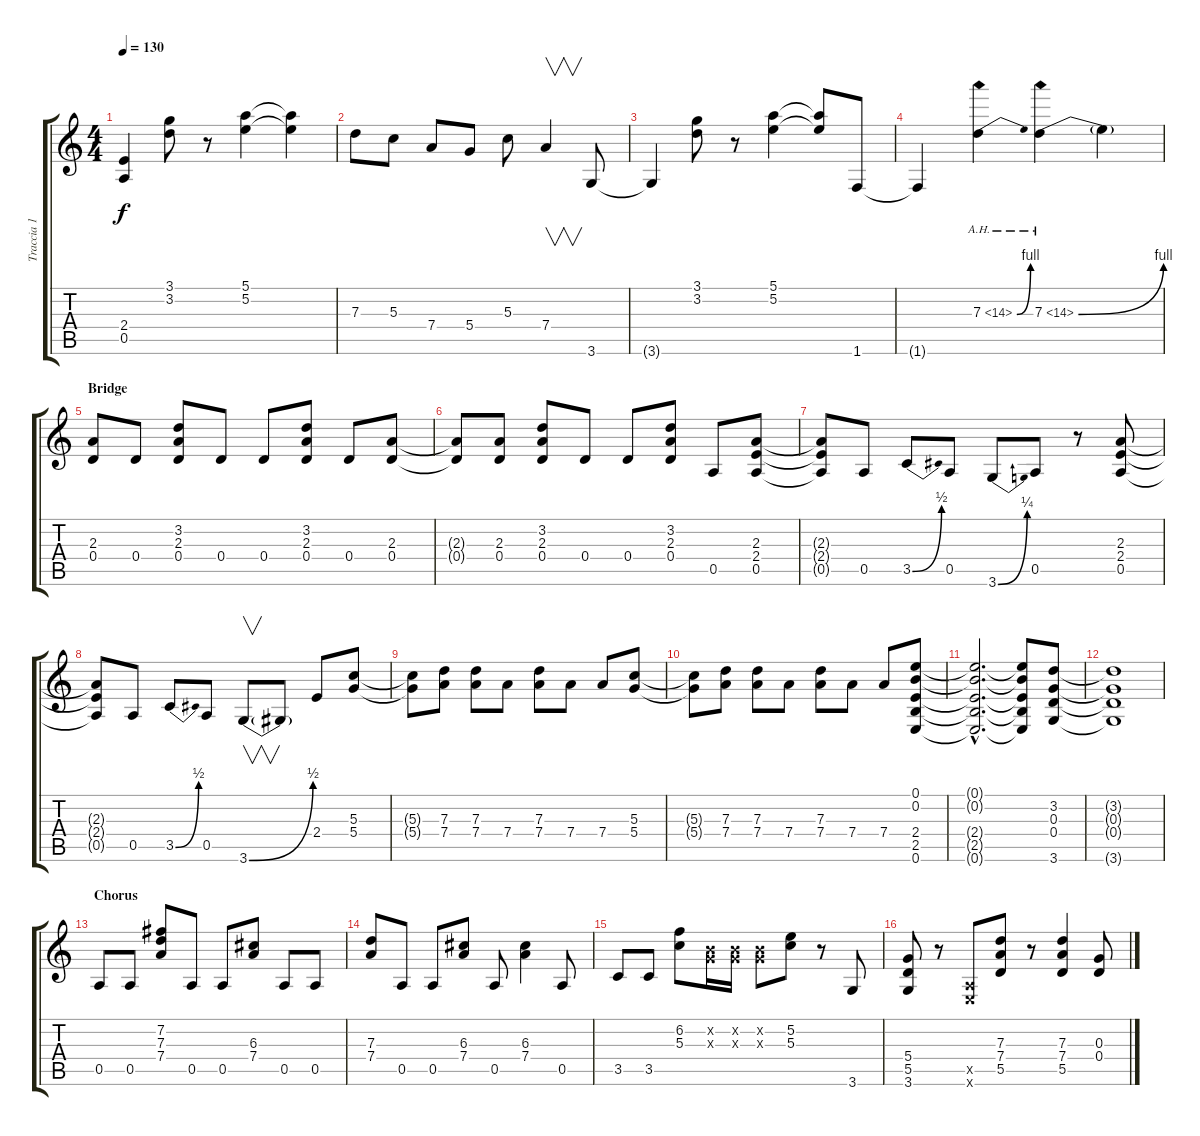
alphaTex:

\track ("Traccia 1" "Traccia 1") {instrument overdrivenguitar}
\staff {score tabs}
\tuning (E4 B3 G3 D3 A2 E2) {hide}
\ts (4 4)
\tempo 130
\clef g2
\ks c
(2.4 0.5).4{dy f} (3.1 3.2).8 r.8 (5.1 5.2).4 (5.1{t} 5.2{t}).4 |
7.3.8 5.3.8 7.4.8 5.4.8 5.3.8 7.4.4{v} 3.6.8 |
3.6{t}.4 (3.1 3.2).8 r.8 (5.1 5.2).4 (5.1{t} 5.2{t}).8 1.6.8 |
1.6{t}.4 7.3{be (bend 0 0 60 4) ah 7}.4 7.3{be (bend 0 0 60 4) ah 7}.4 7.3{t}.4 |
\section ("" "Bridge")
(2.3 0.4).8 0.4.8 (3.2 2.3 0.4).8 0.4.8 0.4.8 (3.2 2.3 0.4).8 0.4.8 (2.3 0.4).8 |
(2.3{t} 0.4{t}).8 (2.3 0.4).8 (3.2 2.3 0.4).8 0.4.8 0.4.8 (3.2 2.3 0.4).8 0.5.8 (2.3 2.4 0.5).8 |
(2.3{t} 2.4{t} 0.5{t}).8 0.5.8 3.5{be (bend 0 0 60 2)}.8 0.5.8 3.6{be (bend 0 0 60 1)}.8 0.5.8 r.8 (2.3 2.4 0.5).8 |
(2.3{t} 2.4{t} 0.5{t}).8 0.5.8 3.5{be (bend 0 0 60 2)}.8 0.5.8 3.6{be (bend 0 0 60 2)}.8{v} 3.6{t}.8 2.4.8 (5.3 5.4).8 |
(5.3{t} 5.4{t}).8 (7.3 7.4).8 (7.3 7.4).8 7.4.8 (7.3 7.4).8 7.4.8 7.4.8 (5.3 5.4).8 |
(5.3{t} 5.4{t}).8 (7.3 7.4).8 (7.3 7.4).8 7.4.8 (7.3 7.4).8 7.4.8 7.4.8 (0.1 0.2 2.4 2.5 0.6).8 |
(0.1{hac t} 0.2{hac t} 2.4{hac t} 2.5{hac t} 0.6{hac t}).2{d} (0.1{t} 0.2{t} 2.4{t} 2.5{t} 0.6{t}).8 (3.2 0.3 0.4 3.6).8 |
(3.2{t} 0.3{t} 0.4{t} 3.6{t}).1 |
\section ("" "Chorus")
0.5.8 0.5.8 (7.2 7.3 7.4).8 0.5.8 0.5.8 (6.3 7.4).8 0.5.8 0.5.8 |
(7.3 7.4).8 0.5.8 0.5.8 (6.3 7.4).8 0.5.8 (6.3 7.4).4 0.5.8 |
3.5.8 3.5.8 (6.2 5.3).8 (0.2{x} 0.3{x}).16 (0.2{x} 0.3{x}).16 (0.2{x} 0.3{x}).8 (5.2 5.3).8 r.8 3.6.8 |
(5.4 5.5 3.6).8 r.8 (0.5{x} 0.6{x}).8 (7.3 7.4 5.5).8 r.8 (7.3 7.4 5.5).4 (0.3 0.4).8
